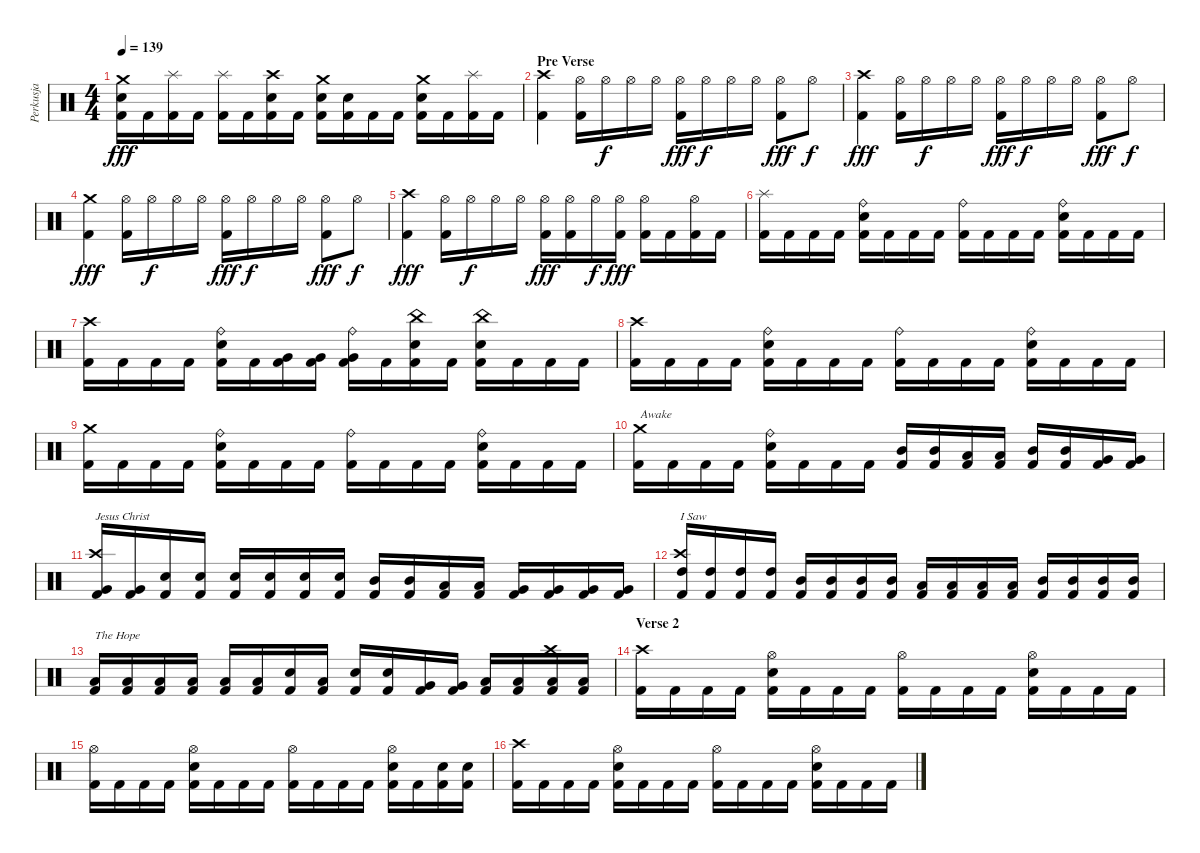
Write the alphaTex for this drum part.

\track ("Perkusja" "Perkusja") {instrument percussion}
\staff {score}
\articulation defaults
\ts (4 4)
\tempo 139
\clef neutral
\ks c
("Crash medium (hit)" "Snare (hit) 2" "Kick (hit) 2").16{dy fff} "Kick (hit) 2".16 ("Splash (hit)" "Kick (hit) 2").16 "Kick (hit) 2".16 ("Splash (hit)" "Kick (hit) 2").16 "Kick (hit) 2".16 ("Crash high (hit)" "Snare (hit) 2" "Kick (hit) 2").16 "Kick (hit) 2".16 ("Crash medium (hit)" "Snare (hit) 2" "Kick (hit) 2").16 ("Snare (hit) 2" "Kick (hit) 2").16 "Kick (hit) 2".16 "Kick (hit) 2".16 ("Crash medium (hit)" "Snare (hit) 2" "Kick (hit) 2").16 "Kick (hit) 2".16 ("Splash (hit)" "Kick (hit) 2").16 "Kick (hit) 2".16 |
\section ("" "Pre Verse")
("Crash high (hit)" "Kick (hit) 2").4 ("Hi-Hat (open)" "Kick (hit) 2").16 "Hi-Hat (open)".16{dy f} "Hi-Hat (open)".16 "Hi-Hat (open)".16 ("Hi-Hat (open)" "Kick (hit) 2").16{dy fff} "Hi-Hat (open)".16{dy f} "Hi-Hat (open)".16 "Hi-Hat (open)".16 ("Hi-Hat (open)" "Kick (hit) 2").8{dy fff} "Hi-Hat (open)".8{dy f} |
("Crash high (hit)" "Kick (hit) 2").4{dy fff} ("Hi-Hat (open)" "Kick (hit) 2").16 "Hi-Hat (open)".16{dy f} "Hi-Hat (open)".16 "Hi-Hat (open)".16 ("Hi-Hat (open)" "Kick (hit) 2").16{dy fff} "Hi-Hat (open)".16{dy f} "Hi-Hat (open)".16 "Hi-Hat (open)".16 ("Hi-Hat (open)" "Kick (hit) 2").8{dy fff} "Hi-Hat (open)".8{dy f} |
("Crash medium (hit)" "Kick (hit) 2").4{dy fff} ("Hi-Hat (open)" "Kick (hit) 2").16 "Hi-Hat (open)".16{dy f} "Hi-Hat (open)".16 "Hi-Hat (open)".16 ("Hi-Hat (open)" "Kick (hit) 2").16{dy fff} "Hi-Hat (open)".16{dy f} "Hi-Hat (open)".16 "Hi-Hat (open)".16 ("Hi-Hat (open)" "Kick (hit) 2").8{dy fff} "Hi-Hat (open)".8{dy f} |
("Crash high (hit)" "Kick (hit) 2").4{dy fff} ("Hi-Hat (open)" "Kick (hit) 2").16 "Hi-Hat (open)".16{dy f} "Hi-Hat (open)".16 "Hi-Hat (open)".16 ("Hi-Hat (open)" "Kick (hit) 2").16{dy fff} ("Hi-Hat (open)" "Kick (hit) 2").16 "Hi-Hat (open)".16{dy f} ("Hi-Hat (open)" "Kick (hit) 2").16{dy fff} ("Hi-Hat (open)" "Kick (hit) 2").16 "Kick (hit) 2".16 ("Hi-Hat (open)" "Kick (hit) 2").16 "Kick (hit) 2".16 |
("Splash (hit)" "Kick (hit) 2").16 "Kick (hit) 2".16 "Kick (hit) 2".16 "Kick (hit) 2".16 ("Ride (bell)" "Snare (hit) 2" "Kick (hit) 2").16 "Kick (hit) 2".16 "Kick (hit) 2".16 "Kick (hit) 2".16 ("Ride (bell)" "Kick (hit) 2").16 "Kick (hit) 2".16 "Kick (hit) 2".16 "Kick (hit) 2".16 ("Ride (bell)" "Snare (hit) 2" "Kick (hit) 2").16 "Kick (hit) 2".16 "Kick (hit) 2".16 "Kick (hit) 2".16 |
("Crash high (hit)" "Kick (hit) 2").16 "Kick (hit) 2".16 "Kick (hit) 2".16 "Kick (hit) 2".16 ("Ride (bell)" "Snare (hit) 2" "Kick (hit) 2").16 "Kick (hit) 2".16 ("Very Low Tom (hit)" "Kick (hit) 2").16 ("Very Low Tom (hit)" "Kick (hit) 2").16 ("Ride (bell)" "Very Low Tom (hit)" "Kick (hit) 2").16 "Kick (hit) 2".16 ("China (hit)" "Snare (hit) 2" "Kick (hit) 2").16 "Kick (hit) 2".16 ("China (hit)" "Snare (hit) 2" "Kick (hit) 2").16 "Kick (hit) 2".16 "Kick (hit) 2".16 "Kick (hit) 2".16 |
("Crash high (hit)" "Kick (hit) 2").16 "Kick (hit) 2".16 "Kick (hit) 2".16 "Kick (hit) 2".16 ("Ride (bell)" "Snare (hit) 2" "Kick (hit) 2").16 "Kick (hit) 2".16 "Kick (hit) 2".16 "Kick (hit) 2".16 ("Ride (bell)" "Kick (hit) 2").16 "Kick (hit) 2".16 "Kick (hit) 2".16 "Kick (hit) 2".16 ("Ride (bell)" "Snare (hit) 2" "Kick (hit) 2").16 "Kick (hit) 2".16 "Kick (hit) 2".16 "Kick (hit) 2".16 |
("Crash medium (hit)" "Kick (hit) 2").16 "Kick (hit) 2".16 "Kick (hit) 2".16 "Kick (hit) 2".16 ("Ride (bell)" "Snare (hit) 2" "Kick (hit) 2").16 "Kick (hit) 2".16 "Kick (hit) 2".16 "Kick (hit) 2".16 ("Ride (bell)" "Kick (hit) 2").16 "Kick (hit) 2".16 "Kick (hit) 2".16 "Kick (hit) 2".16 ("Ride (bell)" "Snare (hit) 2" "Kick (hit) 2").16 "Kick (hit) 2".16 "Kick (hit) 2".16 "Kick (hit) 2".16 |
("Crash medium (hit)" "Kick (hit) 2").16{txt "Awake"} "Kick (hit) 2".16 "Kick (hit) 2".16 "Kick (hit) 2".16 ("Ride (bell)" "Snare (hit) 2" "Kick (hit) 2").16 "Kick (hit) 2".16 "Kick (hit) 2".16 "Kick (hit) 2".16 ("Mid Tom (hit)" "Kick (hit) 2").16 ("Mid Tom (hit)" "Kick (hit) 2").16 ("Low Tom (hit)" "Kick (hit) 2").16 ("Low Tom (hit)" "Kick (hit) 2").16 ("Mid Tom (hit)" "Kick (hit) 2").16 ("Mid Tom (hit)" "Kick (hit) 2").16 ("Very Low Tom (hit)" "Kick (hit) 2").16 ("Very Low Tom (hit)" "Kick (hit) 2").16 |
("Crash high (hit)" "Very Low Tom (hit)" "Kick (hit) 2").16{txt "Jesus Christ"} ("Very Low Tom (hit)" "Kick (hit) 2").16 ("Snare (hit) 2" "Kick (hit) 2").16 ("Snare (hit) 2" "Kick (hit) 2").16 ("Snare (hit) 2" "Kick (hit) 2").16 ("Snare (hit) 2" "Kick (hit) 2").16 ("Snare (hit) 2" "Kick (hit) 2").16 ("Snare (hit) 2" "Kick (hit) 2").16 ("Mid Tom (hit)" "Kick (hit) 2").16 ("Mid Tom (hit)" "Kick (hit) 2").16 ("Low Tom (hit)" "Kick (hit) 2").16 ("Low Tom (hit)" "Kick (hit) 2").16 ("Very Low Tom (hit)" "Kick (hit) 2").16 ("Very Low Tom (hit)" "Kick (hit) 2").16 ("Very Low Tom (hit)" "Kick (hit) 2").16 ("Very Low Tom (hit)" "Kick (hit) 2").16 |
("Crash high (hit)" "High Tom (hit)" "Kick (hit) 2").16{txt "I Saw"} ("High Tom (hit)" "Kick (hit) 2").16 ("High Tom (hit)" "Kick (hit) 2").16 ("High Tom (hit)" "Kick (hit) 2").16 ("Mid Tom (hit)" "Kick (hit) 2").16 ("Mid Tom (hit)" "Kick (hit) 2").16 ("Mid Tom (hit)" "Kick (hit) 2").16 ("Mid Tom (hit)" "Kick (hit) 2").16 ("Low Tom (hit)" "Kick (hit) 2").16 ("Low Tom (hit)" "Kick (hit) 2").16 ("Low Tom (hit)" "Kick (hit) 2").16 ("Low Tom (hit)" "Kick (hit) 2").16 ("Mid Tom (hit)" "Kick (hit) 2").16 ("Mid Tom (hit)" "Kick (hit) 2").16 ("Mid Tom (hit)" "Kick (hit) 2").16 ("Mid Tom (hit)" "Kick (hit) 2").16 |
("Low Tom (hit)" "Kick (hit) 2").16{txt "The Hope"} ("Low Tom (hit)" "Kick (hit) 2").16 ("Low Tom (hit)" "Kick (hit) 2").16 ("Low Tom (hit)" "Kick (hit) 2").16 ("Low Floor Tom (hit)" "Kick (hit) 2").16 ("Low Floor Tom (hit)" "Kick (hit) 2").16 ("Snare (hit) 2" "Kick (hit) 2").16 ("Low Floor Tom (hit)" "Kick (hit) 2").16 ("Snare (hit) 2" "Kick (hit) 2").16 ("Snare (hit) 2" "Kick (hit) 2").16 ("Very Low Tom (hit)" "Kick (hit) 2").16 ("Very Low Tom (hit)" "Kick (hit) 2").16 ("Low Floor Tom (hit)" "Kick (hit) 2").16 ("Low Floor Tom (hit)" "Kick (hit) 2").16 ("Crash high (hit)" "Low Floor Tom (hit)" "Kick (hit) 2").16 ("Low Floor Tom (hit)" "Kick (hit) 2").16 |
\section ("" "Verse 2")
("Crash high (hit)" "Kick (hit) 2").16 "Kick (hit) 2".16 "Kick (hit) 2".16 "Kick (hit) 2".16 ("Hi-Hat (open)" "Snare (hit) 2" "Kick (hit) 2").16 "Kick (hit) 2".16 "Kick (hit) 2".16 "Kick (hit) 2".16 ("Hi-Hat (open)" "Kick (hit) 2").16 "Kick (hit) 2".16 "Kick (hit) 2".16 "Kick (hit) 2".16 ("Hi-Hat (open)" "Snare (hit) 2" "Kick (hit) 2").16 "Kick (hit) 2".16 "Kick (hit) 2".16 "Kick (hit) 2".16 |
("Hi-Hat (open)" "Kick (hit) 2").16 "Kick (hit) 2".16 "Kick (hit) 2".16 "Kick (hit) 2".16 ("Hi-Hat (open)" "Snare (hit) 2" "Kick (hit) 2").16 "Kick (hit) 2".16 "Kick (hit) 2".16 "Kick (hit) 2".16 ("Hi-Hat (open)" "Kick (hit) 2").16 "Kick (hit) 2".16 "Kick (hit) 2".16 "Kick (hit) 2".16 ("Hi-Hat (open)" "Snare (hit) 2" "Kick (hit) 2").16 "Kick (hit) 2".16 ("Snare (hit) 2" "Kick (hit) 2").16 ("Snare (hit) 2" "Kick (hit) 2").16 |
("Crash high (hit)" "Kick (hit) 2").16 "Kick (hit) 2".16 "Kick (hit) 2".16 "Kick (hit) 2".16 ("Hi-Hat (open)" "Snare (hit) 2" "Kick (hit) 2").16 "Kick (hit) 2".16 "Kick (hit) 2".16 "Kick (hit) 2".16 ("Hi-Hat (open)" "Kick (hit) 2").16 "Kick (hit) 2".16 "Kick (hit) 2".16 "Kick (hit) 2".16 ("Hi-Hat (open)" "Snare (hit) 2" "Kick (hit) 2").16 "Kick (hit) 2".16 "Kick (hit) 2".16 "Kick (hit) 2".16
